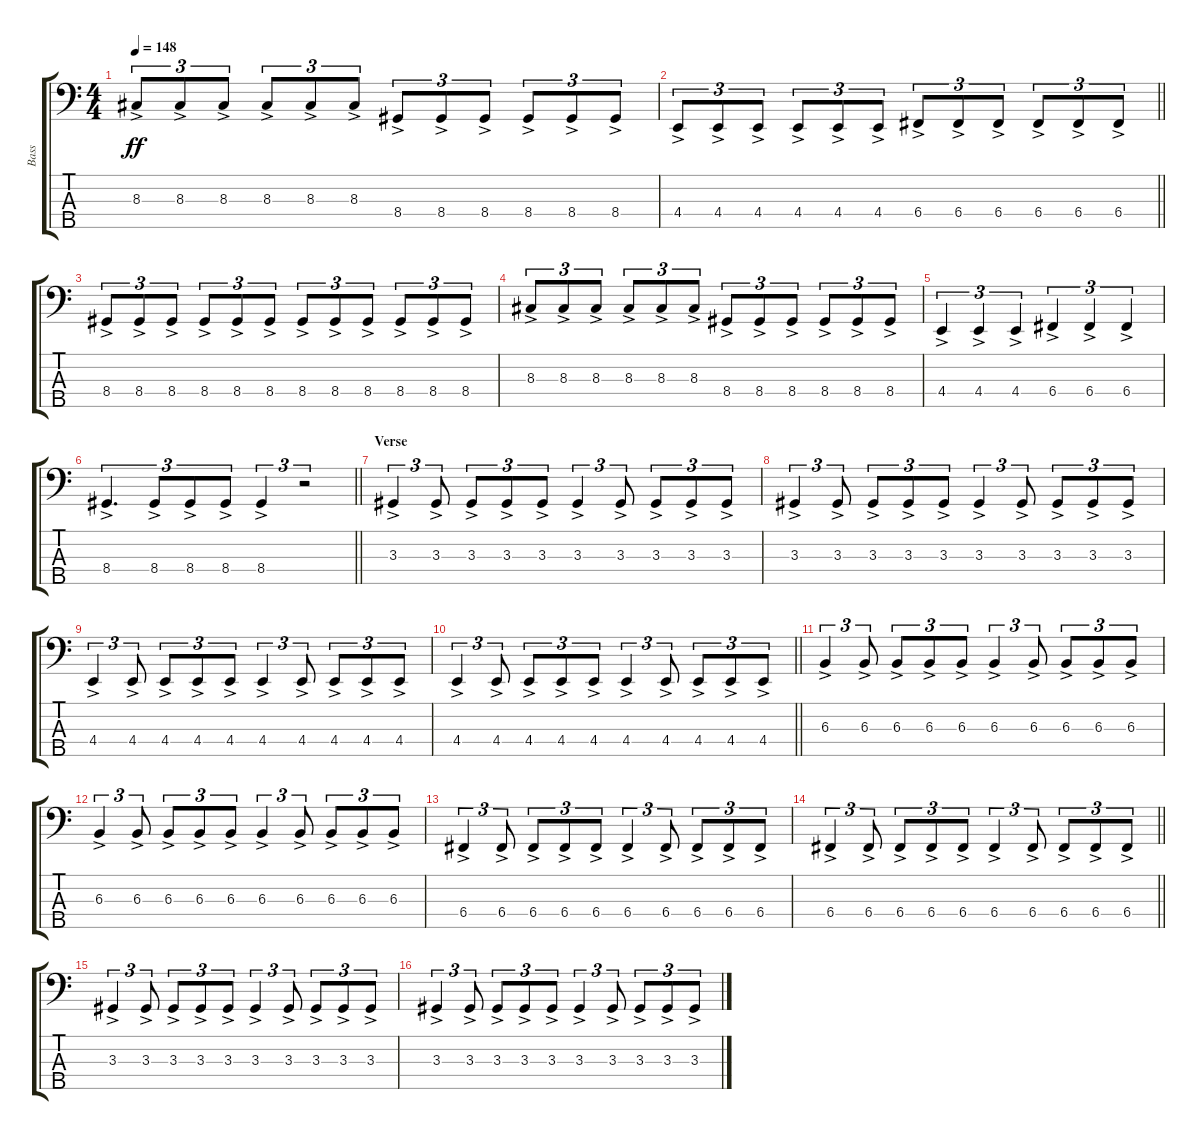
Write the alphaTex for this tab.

\track ("Bass" "Bass") {instrument electricbassfinger}
\staff {score tabs}
\tuning (Eb2 Bb1 F1 C1 G0) {hide}
\ts (4 4)
\tempo 148
\clef f4
\ks c
8.3{ac}.8{tu (3 2) dy ff} 8.3{ac}.8{tu (3 2)} 8.3{ac}.8{tu (3 2)} 8.3{ac}.8{tu (3 2)} 8.3{ac}.8{tu (3 2)} 8.3{ac}.8{tu (3 2)} 8.4{ac}.8{tu (3 2)} 8.4{ac}.8{tu (3 2)} 8.4{ac}.8{tu (3 2)} 8.4{ac}.8{tu (3 2)} 8.4{ac}.8{tu (3 2)} 8.4{ac}.8{tu (3 2)} |
\barLineRight lightlight
4.4{ac}.8{tu (3 2)} 4.4{ac}.8{tu (3 2)} 4.4{ac}.8{tu (3 2)} 4.4{ac}.8{tu (3 2)} 4.4{ac}.8{tu (3 2)} 4.4{ac}.8{tu (3 2)} 6.4{ac}.8{tu (3 2)} 6.4{ac}.8{tu (3 2)} 6.4{ac}.8{tu (3 2)} 6.4{ac}.8{tu (3 2)} 6.4{ac}.8{tu (3 2)} 6.4{ac}.8{tu (3 2)} |
\section ("" "")
8.4{ac}.8{tu (3 2)} 8.4{ac}.8{tu (3 2)} 8.4{ac}.8{tu (3 2)} 8.4{ac}.8{tu (3 2)} 8.4{ac}.8{tu (3 2)} 8.4{ac}.8{tu (3 2)} 8.4{ac}.8{tu (3 2)} 8.4{ac}.8{tu (3 2)} 8.4{ac}.8{tu (3 2)} 8.4{ac}.8{tu (3 2)} 8.4{ac}.8{tu (3 2)} 8.4{ac}.8{tu (3 2)} |
8.3{ac}.8{tu (3 2)} 8.3{ac}.8{tu (3 2)} 8.3{ac}.8{tu (3 2)} 8.3{ac}.8{tu (3 2)} 8.3{ac}.8{tu (3 2)} 8.3{ac}.8{tu (3 2)} 8.4{ac}.8{tu (3 2)} 8.4{ac}.8{tu (3 2)} 8.4{ac}.8{tu (3 2)} 8.4{ac}.8{tu (3 2)} 8.4{ac}.8{tu (3 2)} 8.4{ac}.8{tu (3 2)} |
4.4{ac}.4{tu (3 2)} 4.4{ac}.4{tu (3 2)} 4.4{ac}.4{tu (3 2)} 6.4{ac}.4{tu (3 2)} 6.4{ac}.4{tu (3 2)} 6.4{ac}.4{tu (3 2)} |
\barLineRight lightlight
8.4{ac}.4{d tu (3 2)} 8.4{ac}.8{tu (3 2)} 8.4{ac}.8{tu (3 2)} 8.4{ac}.8{tu (3 2)} 8.4{ac}.4{tu (3 2)} r.2{tu (3 2)} |
\section ("" "Verse")
3.3{ac}.4{tu (3 2)} 3.3{ac}.8{tu (3 2)} 3.3{ac}.8{tu (3 2)} 3.3{ac}.8{tu (3 2)} 3.3{ac}.8{tu (3 2)} 3.3{ac}.4{tu (3 2)} 3.3{ac}.8{tu (3 2)} 3.3{ac}.8{tu (3 2)} 3.3{ac}.8{tu (3 2)} 3.3{ac}.8{tu (3 2)} |
3.3{ac}.4{tu (3 2)} 3.3{ac}.8{tu (3 2)} 3.3{ac}.8{tu (3 2)} 3.3{ac}.8{tu (3 2)} 3.3{ac}.8{tu (3 2)} 3.3{ac}.4{tu (3 2)} 3.3{ac}.8{tu (3 2)} 3.3{ac}.8{tu (3 2)} 3.3{ac}.8{tu (3 2)} 3.3{ac}.8{tu (3 2)} |
4.4{ac}.4{tu (3 2)} 4.4{ac}.8{tu (3 2)} 4.4{ac}.8{tu (3 2)} 4.4{ac}.8{tu (3 2)} 4.4{ac}.8{tu (3 2)} 4.4{ac}.4{tu (3 2)} 4.4{ac}.8{tu (3 2)} 4.4{ac}.8{tu (3 2)} 4.4{ac}.8{tu (3 2)} 4.4{ac}.8{tu (3 2)} |
\barLineRight lightlight
4.4{ac}.4{tu (3 2)} 4.4{ac}.8{tu (3 2)} 4.4{ac}.8{tu (3 2)} 4.4{ac}.8{tu (3 2)} 4.4{ac}.8{tu (3 2)} 4.4{ac}.4{tu (3 2)} 4.4{ac}.8{tu (3 2)} 4.4{ac}.8{tu (3 2)} 4.4{ac}.8{tu (3 2)} 4.4{ac}.8{tu (3 2)} |
\section ("" "")
6.3{ac}.4{tu (3 2)} 6.3{ac}.8{tu (3 2)} 6.3{ac}.8{tu (3 2)} 6.3{ac}.8{tu (3 2)} 6.3{ac}.8{tu (3 2)} 6.3{ac}.4{tu (3 2)} 6.3{ac}.8{tu (3 2)} 6.3{ac}.8{tu (3 2)} 6.3{ac}.8{tu (3 2)} 6.3{ac}.8{tu (3 2)} |
6.3{ac}.4{tu (3 2)} 6.3{ac}.8{tu (3 2)} 6.3{ac}.8{tu (3 2)} 6.3{ac}.8{tu (3 2)} 6.3{ac}.8{tu (3 2)} 6.3{ac}.4{tu (3 2)} 6.3{ac}.8{tu (3 2)} 6.3{ac}.8{tu (3 2)} 6.3{ac}.8{tu (3 2)} 6.3{ac}.8{tu (3 2)} |
6.4{ac}.4{tu (3 2)} 6.4{ac}.8{tu (3 2)} 6.4{ac}.8{tu (3 2)} 6.4{ac}.8{tu (3 2)} 6.4{ac}.8{tu (3 2)} 6.4{ac}.4{tu (3 2)} 6.4{ac}.8{tu (3 2)} 6.4{ac}.8{tu (3 2)} 6.4{ac}.8{tu (3 2)} 6.4{ac}.8{tu (3 2)} |
\barLineRight lightlight
6.4{ac}.4{tu (3 2)} 6.4{ac}.8{tu (3 2)} 6.4{ac}.8{tu (3 2)} 6.4{ac}.8{tu (3 2)} 6.4{ac}.8{tu (3 2)} 6.4{ac}.4{tu (3 2)} 6.4{ac}.8{tu (3 2)} 6.4{ac}.8{tu (3 2)} 6.4{ac}.8{tu (3 2)} 6.4{ac}.8{tu (3 2)} |
\section ("" "")
3.3{ac}.4{tu (3 2)} 3.3{ac}.8{tu (3 2)} 3.3{ac}.8{tu (3 2)} 3.3{ac}.8{tu (3 2)} 3.3{ac}.8{tu (3 2)} 3.3{ac}.4{tu (3 2)} 3.3{ac}.8{tu (3 2)} 3.3{ac}.8{tu (3 2)} 3.3{ac}.8{tu (3 2)} 3.3{ac}.8{tu (3 2)} |
3.3{ac}.4{tu (3 2)} 3.3{ac}.8{tu (3 2)} 3.3{ac}.8{tu (3 2)} 3.3{ac}.8{tu (3 2)} 3.3{ac}.8{tu (3 2)} 3.3{ac}.4{tu (3 2)} 3.3{ac}.8{tu (3 2)} 3.3{ac}.8{tu (3 2)} 3.3{ac}.8{tu (3 2)} 3.3{ac}.8{tu (3 2)}
